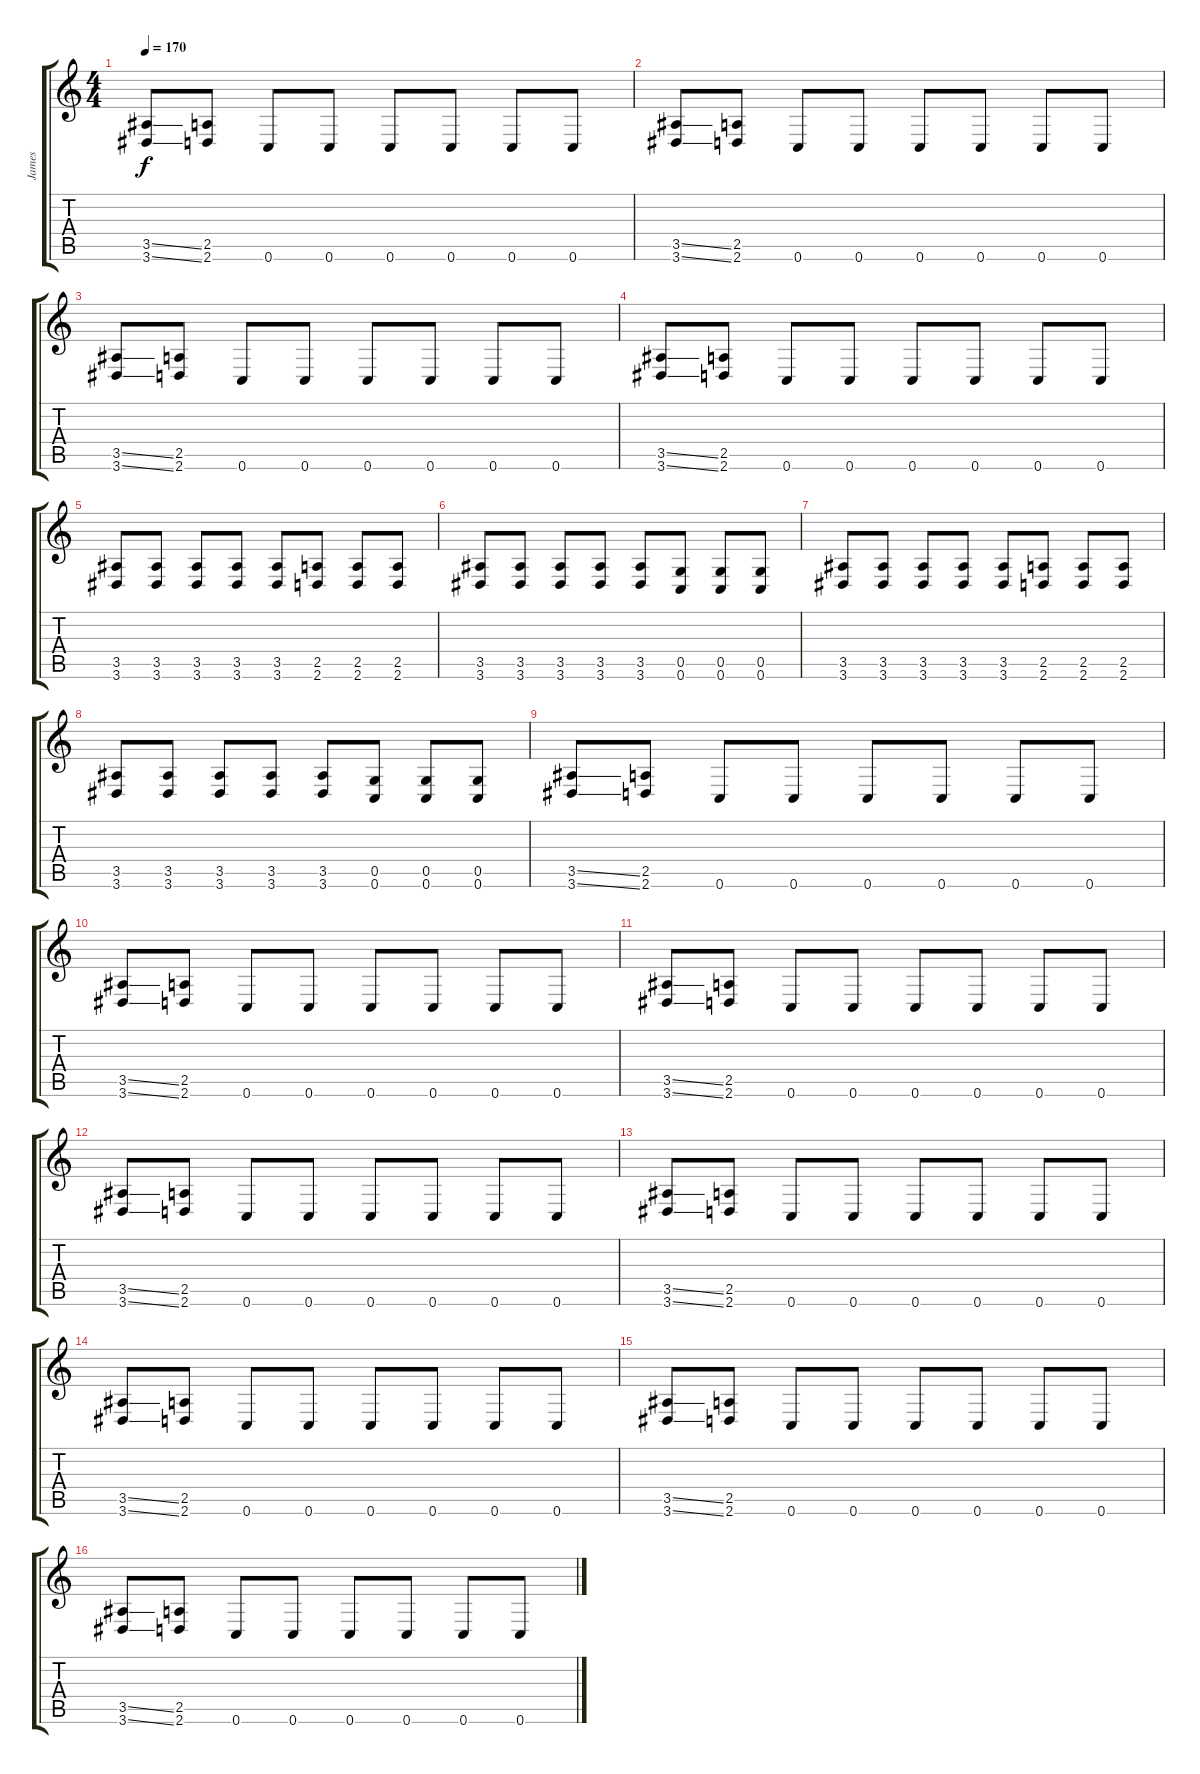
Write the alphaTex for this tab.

\track ("James" "James") {instrument distortionguitar}
\staff {score tabs}
\tuning (D4 A3 F3 C3 G2 C2) {hide}
\ts (4 4)
\tempo 170
\clef g2
\ks c
(3.5{ss} 3.6{ss}).8{dy f} (2.5 2.6).8 0.6.8 0.6.8 0.6.8 0.6.8 0.6.8 0.6.8 |
(3.5{ss} 3.6{ss}).8 (2.5 2.6).8 0.6.8 0.6.8 0.6.8 0.6.8 0.6.8 0.6.8 |
(3.5{ss} 3.6{ss}).8 (2.5 2.6).8 0.6.8 0.6.8 0.6.8 0.6.8 0.6.8 0.6.8 |
(3.5{ss} 3.6{ss}).8 (2.5 2.6).8 0.6.8 0.6.8 0.6.8 0.6.8 0.6.8 0.6.8 |
(3.5 3.6).8 (3.5 3.6).8 (3.5 3.6).8 (3.5 3.6).8 (3.5 3.6).8 (2.5 2.6).8 (2.5 2.6).8 (2.5 2.6).8 |
(3.5 3.6).8 (3.5 3.6).8 (3.5 3.6).8 (3.5 3.6).8 (3.5 3.6).8 (0.5 0.6).8 (0.5 0.6).8 (0.5 0.6).8 |
(3.5 3.6).8 (3.5 3.6).8 (3.5 3.6).8 (3.5 3.6).8 (3.5 3.6).8 (2.5 2.6).8 (2.5 2.6).8 (2.5 2.6).8 |
(3.5 3.6).8 (3.5 3.6).8 (3.5 3.6).8 (3.5 3.6).8 (3.5 3.6).8 (0.5 0.6).8 (0.5 0.6).8 (0.5 0.6).8 |
(3.5{ss} 3.6{ss}).8 (2.5 2.6).8 0.6.8 0.6.8 0.6.8 0.6.8 0.6.8 0.6.8 |
(3.5{ss} 3.6{ss}).8 (2.5 2.6).8 0.6.8 0.6.8 0.6.8 0.6.8 0.6.8 0.6.8 |
(3.5{ss} 3.6{ss}).8 (2.5 2.6).8 0.6.8 0.6.8 0.6.8 0.6.8 0.6.8 0.6.8 |
(3.5{ss} 3.6{ss}).8 (2.5 2.6).8 0.6.8 0.6.8 0.6.8 0.6.8 0.6.8 0.6.8 |
(3.5{ss} 3.6{ss}).8 (2.5 2.6).8 0.6.8 0.6.8 0.6.8 0.6.8 0.6.8 0.6.8 |
(3.5{ss} 3.6{ss}).8 (2.5 2.6).8 0.6.8 0.6.8 0.6.8 0.6.8 0.6.8 0.6.8 |
(3.5{ss} 3.6{ss}).8 (2.5 2.6).8 0.6.8 0.6.8 0.6.8 0.6.8 0.6.8 0.6.8 |
(3.5{ss} 3.6{ss}).8 (2.5 2.6).8 0.6.8 0.6.8 0.6.8 0.6.8 0.6.8 0.6.8
